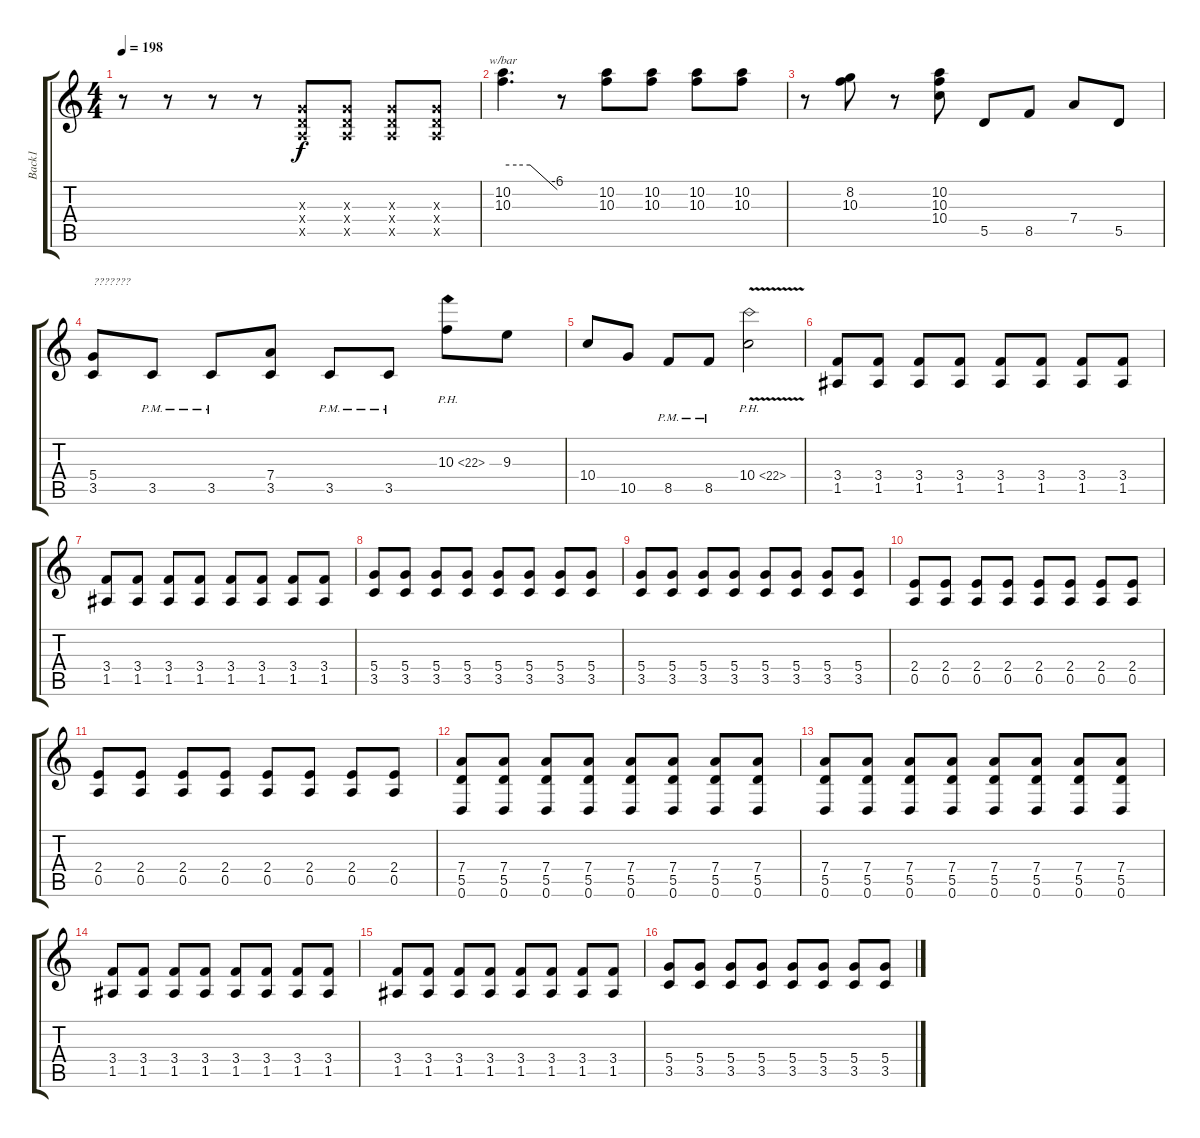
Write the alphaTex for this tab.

\track ("Back1" "Back1") {instrument overdrivenguitar}
\staff {score tabs}
\tuning (E4 B3 G3 D3 A2 D2) {hide}
\ts (4 4)
\tempo 198
\clef g2
\ks c
r.8{dy f} r.8 r.8 r.8 (0.3{x} 0.4{x} 0.5{x}).8 (0.3{x} 0.4{x} 0.5{x}).8 (0.3{x} 0.4{x} 0.5{x}).8 (0.3{x} 0.4{x} 0.5{x}).8 |
(10.2 10.3).4{d tbe (custom default 0 0 15 0 30 0 60 -24)} r.8 (10.2 10.3).8 (10.2 10.3).8 (10.2 10.3).8 (10.2 10.3).8 |
r.8 (8.2 10.3).8 r.8 (10.2 10.3 10.4).8 5.5.8 8.5.8 7.4.8 5.5.8 |
(5.4 3.5).8{txt "???????"} 3.5{pm}.8 3.5{pm}.8 (7.4 3.5).8 3.5{pm}.8 3.5{pm}.8 10.3{ph 12}.8 9.3.8 |
10.4.8 10.5.8 8.5{pm}.8 8.5{pm}.8 10.4{ph 12 v}.2 |
(3.4 1.5).8 (3.4 1.5).8 (3.4 1.5).8 (3.4 1.5).8 (3.4 1.5).8 (3.4 1.5).8 (3.4 1.5).8 (3.4 1.5).8 |
(3.4 1.5).8 (3.4 1.5).8 (3.4 1.5).8 (3.4 1.5).8 (3.4 1.5).8 (3.4 1.5).8 (3.4 1.5).8 (3.4 1.5).8 |
(5.4 3.5).8 (5.4 3.5).8 (5.4 3.5).8 (5.4 3.5).8 (5.4 3.5).8 (5.4 3.5).8 (5.4 3.5).8 (5.4 3.5).8 |
(5.4 3.5).8 (5.4 3.5).8 (5.4 3.5).8 (5.4 3.5).8 (5.4 3.5).8 (5.4 3.5).8 (5.4 3.5).8 (5.4 3.5).8 |
(2.4 0.5).8 (2.4 0.5).8 (2.4 0.5).8 (2.4 0.5).8 (2.4 0.5).8 (2.4 0.5).8 (2.4 0.5).8 (2.4 0.5).8 |
(2.4 0.5).8 (2.4 0.5).8 (2.4 0.5).8 (2.4 0.5).8 (2.4 0.5).8 (2.4 0.5).8 (2.4 0.5).8 (2.4 0.5).8 |
(7.4 5.5 0.6).8 (7.4 5.5 0.6).8 (7.4 5.5 0.6).8 (7.4 5.5 0.6).8 (7.4 5.5 0.6).8 (7.4 5.5 0.6).8 (7.4 5.5 0.6).8 (7.4 5.5 0.6).8 |
(7.4 5.5 0.6).8 (7.4 5.5 0.6).8 (7.4 5.5 0.6).8 (7.4 5.5 0.6).8 (7.4 5.5 0.6).8 (7.4 5.5 0.6).8 (7.4 5.5 0.6).8 (7.4 5.5 0.6).8 |
(3.4 1.5).8 (3.4 1.5).8 (3.4 1.5).8 (3.4 1.5).8 (3.4 1.5).8 (3.4 1.5).8 (3.4 1.5).8 (3.4 1.5).8 |
(3.4 1.5).8 (3.4 1.5).8 (3.4 1.5).8 (3.4 1.5).8 (3.4 1.5).8 (3.4 1.5).8 (3.4 1.5).8 (3.4 1.5).8 |
(5.4 3.5).8 (5.4 3.5).8 (5.4 3.5).8 (5.4 3.5).8 (5.4 3.5).8 (5.4 3.5).8 (5.4 3.5).8 (5.4 3.5).8
